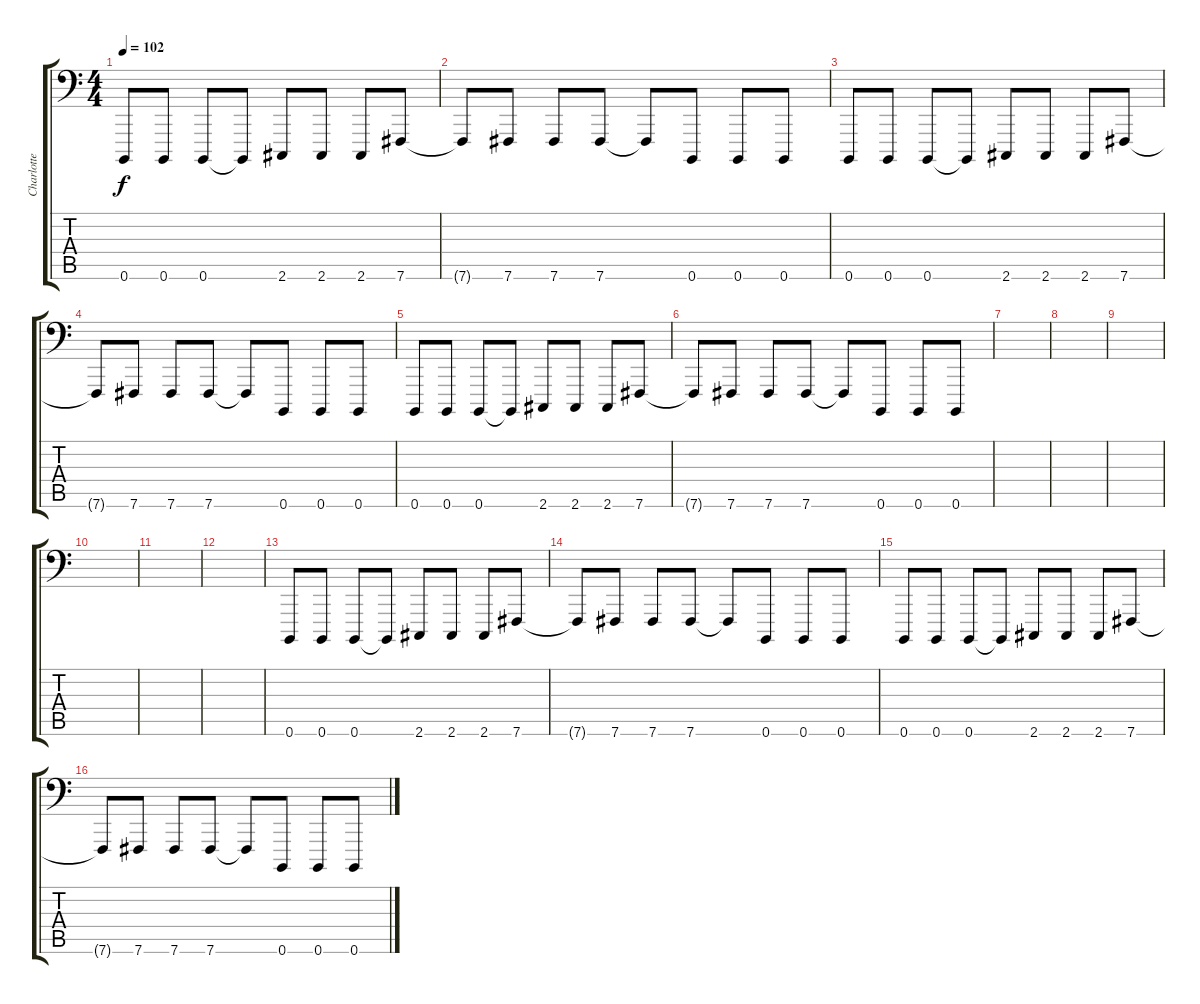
\track ("Charlotte" "Charlotte") {instrument lead8bassandlead}
\staff {score tabs}
\tuning (C3 G2 D2 A1 E1 B0) {hide}
\ts (4 4)
\tempo 102
\clef f4
\ks c
0.6.8{dy f} 0.6.8 0.6.8 0.6{t}.8 2.6.8 2.6.8 2.6.8 7.6.8 |
7.6{t}.8 7.6.8 7.6.8 7.6.8 7.6{t}.8 0.6.8 0.6.8 0.6.8 |
0.6.8 0.6.8 0.6.8 0.6{t}.8 2.6.8 2.6.8 2.6.8 7.6.8 |
7.6{t}.8 7.6.8 7.6.8 7.6.8 7.6{t}.8 0.6.8 0.6.8 0.6.8 |
0.6.8 0.6.8 0.6.8 0.6{t}.8 2.6.8 2.6.8 2.6.8 7.6.8 |
7.6{t}.8 7.6.8 7.6.8 7.6.8 7.6{t}.8 0.6.8 0.6.8 0.6.8 |
|
|
|
|
|
|
0.6.8 0.6.8 0.6.8 0.6{t}.8 2.6.8 2.6.8 2.6.8 7.6.8 |
7.6{t}.8 7.6.8 7.6.8 7.6.8 7.6{t}.8 0.6.8 0.6.8 0.6.8 |
0.6.8 0.6.8 0.6.8 0.6{t}.8 2.6.8 2.6.8 2.6.8 7.6.8 |
7.6{t}.8 7.6.8 7.6.8 7.6.8 7.6{t}.8 0.6.8 0.6.8 0.6.8
